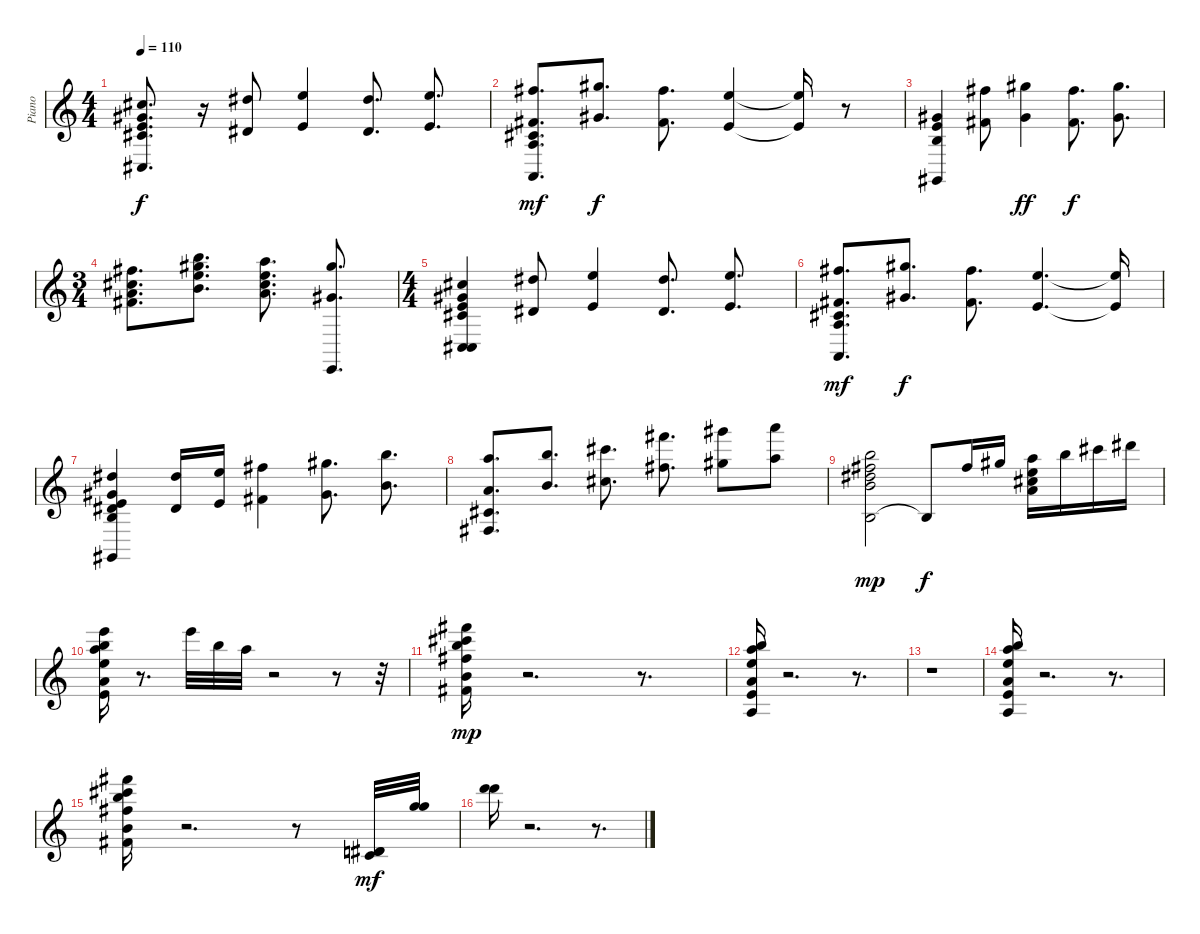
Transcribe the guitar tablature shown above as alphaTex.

\track ("Piano" "Piano") {instrument acousticgrandpiano}
\staff {score}
\tuning (E4 B3 G3 D3 A2 E2) {hide}
\ts (4 4)
\tempo 110
\clef g2
\ks c
(9.1 9.2 9.3 11.4 9.6).8{d dy f} r.16 (11.1 13.4).8 (12.1 14.4).4 (11.1 13.4).8{d} (12.1 14.4).8{d} |
(14.1 11.3 11.4 0.5 17.6).8{d dy mf} (16.1 13.3).8{d dy f} (14.1 16.4).8{d} (12.1 14.4).4 (12.1{t} 14.4{t}).16 r.8 |
(4.1 5.2 4.3 4.6).4 (14.1 11.3).8 (16.1 13.3).4{dy ff} (14.1 16.4).8{d dy f} (16.1 18.4).8{d} |
\ts (3 4)
(14.1 14.2 14.3 16.4).8{d} (19.1 21.2 21.3 21.4).8{d} (17.1 17.2 18.3 19.4).8{d} (16.1 18.4 0.6).8{d} |
\ts (4 4)
(9.1 9.2 9.3 11.4 4.5 9.6).4 (11.1 13.4).8 (12.1 14.4).4 (11.1 13.4).8{d} (12.1 14.4).8{d} |
(14.1 11.3 11.4 0.5 17.6).8{d dy mf} (16.1 13.3).8{d dy f} (14.1 16.4).8{d} (12.1 14.4).4{d} (12.1{t} 14.4{t}).16 |
(11.1 9.2 9.3 13.4 14.5 4.6).4 (11.1 13.4).16 (12.1 14.4).16 (14.1 16.4).4 (16.1 18.4).8{d} (19.1 16.3).8{d} |
(17.1 14.3 16.5 14.6).8{d} (19.1 16.3).8{d} (21.1 18.3).8{d} (26.1 23.3).8{d} (28.1 21.2).8 (29.1 22.2).8 |
(19.1 19.2 20.3 21.4 19.6).2{dy mp} 19.6{t}.8{dy f} 19.2.16 21.2.16 (17.1 17.2 18.3 19.4).16 19.1.16 21.1.16 23.1.16 |
(24.1 24.2 26.3 26.4 24.5 24.6).16 r.8{d} 24.1.32 24.2.32 22.2.32 r.2 r.8 r.32 |
(26.1 26.2 28.3 28.4 26.5 26.6).16{dy mp} r.2{d} r.8{d} |
(19.1 22.2 21.3 19.4 19.5 17.6).16 r.2{d} r.8{d} |
r.1 |
(19.1 22.2 21.3 19.4 19.5 17.6).16 r.2{d} r.8{d} |
(26.1 26.2 28.3 28.4 26.5 26.6).16 r.2{d} r.8 (4.2 7.3 10.4).32{dy mf} (20.2 24.3).32 |
(22.1 27.2).16 r.2{d} r.8{d}
